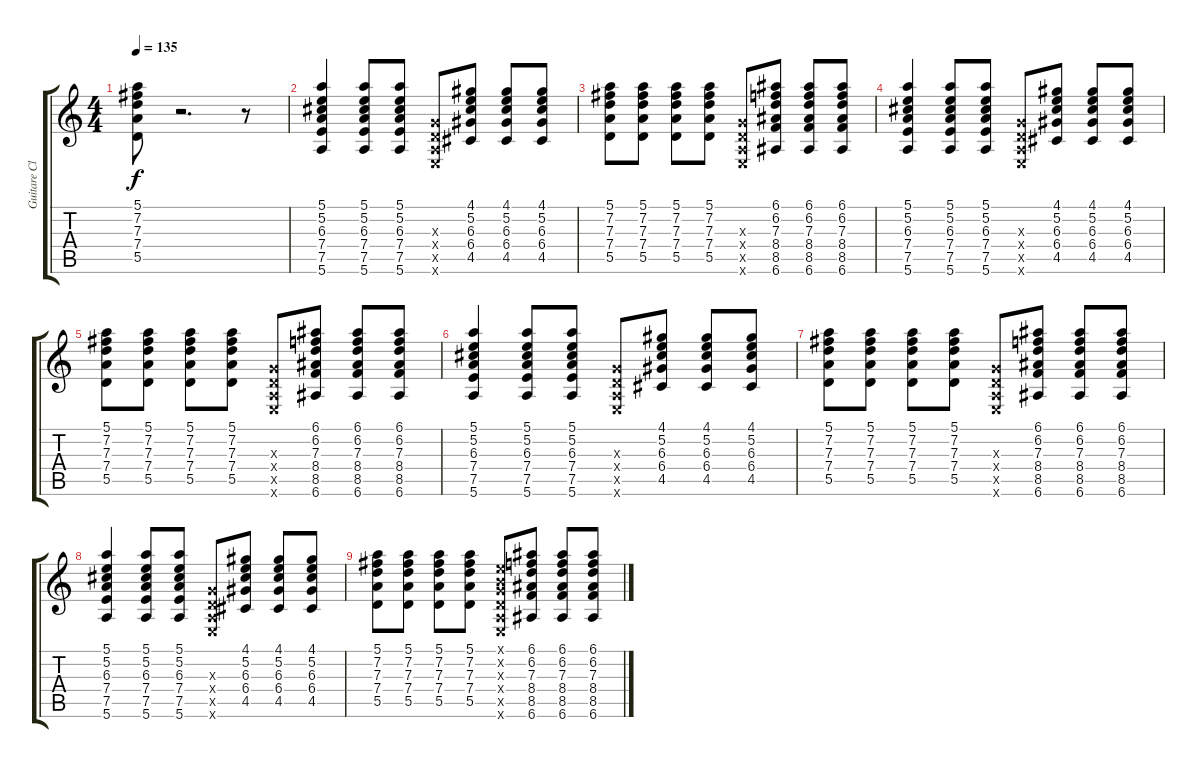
\track ("Guitare Clean" "Guitare Cl") {instrument electricguitarclean}
\staff {score tabs}
\tuning (E4 B3 G3 D3 A2 E2) {hide}
\ts (4 4)
\tempo 135
\clef g2
\ks c
(5.1 7.2 7.3 7.4 5.5).8{dy f} r.2{d} r.8 |
(5.1 5.2 6.3 7.4 7.5 5.6).4 (5.1 5.2 6.3 7.4 7.5 5.6).8 (5.1 5.2 6.3 7.4 7.5 5.6).8 (0.3{x} 0.4{x} 0.5{x} 0.6{x}).8 (4.1 5.2 6.3 6.4 4.5).8 (4.1 5.2 6.3 6.4 4.5).8 (4.1 5.2 6.3 6.4 4.5).8 |
(5.1 7.2 7.3 7.4 5.5).8 (5.1 7.2 7.3 7.4 5.5).8 (5.1 7.2 7.3 7.4 5.5).8 (5.1 7.2 7.3 7.4 5.5).8 (0.3{x} 0.4{x} 0.5{x} 0.6{x}).8 (6.1 6.2 7.3 8.4 8.5 6.6).8 (6.1 6.2 7.3 8.4 8.5 6.6).8 (6.1 6.2 7.3 8.4 8.5 6.6).8 |
(5.1 5.2 6.3 7.4 7.5 5.6).4 (5.1 5.2 6.3 7.4 7.5 5.6).8 (5.1 5.2 6.3 7.4 7.5 5.6).8 (0.3{x} 0.4{x} 0.5{x} 0.6{x}).8 (4.1 5.2 6.3 6.4 4.5).8 (4.1 5.2 6.3 6.4 4.5).8 (4.1 5.2 6.3 6.4 4.5).8 |
(5.1 7.2 7.3 7.4 5.5).8 (5.1 7.2 7.3 7.4 5.5).8 (5.1 7.2 7.3 7.4 5.5).8 (5.1 7.2 7.3 7.4 5.5).8 (0.3{x} 0.4{x} 0.5{x} 0.6{x}).8 (6.1 6.2 7.3 8.4 8.5 6.6).8 (6.1 6.2 7.3 8.4 8.5 6.6).8 (6.1 6.2 7.3 8.4 8.5 6.6).8 |
(5.1 5.2 6.3 7.4 7.5 5.6).4 (5.1 5.2 6.3 7.4 7.5 5.6).8 (5.1 5.2 6.3 7.4 7.5 5.6).8 (0.3{x} 0.4{x} 0.5{x} 0.6{x}).8 (4.1 5.2 6.3 6.4 4.5).8 (4.1 5.2 6.3 6.4 4.5).8 (4.1 5.2 6.3 6.4 4.5).8 |
(5.1 7.2 7.3 7.4 5.5).8 (5.1 7.2 7.3 7.4 5.5).8 (5.1 7.2 7.3 7.4 5.5).8 (5.1 7.2 7.3 7.4 5.5).8 (0.3{x} 0.4{x} 0.5{x} 0.6{x}).8 (6.1 6.2 7.3 8.4 8.5 6.6).8 (6.1 6.2 7.3 8.4 8.5 6.6).8 (6.1 6.2 7.3 8.4 8.5 6.6).8 |
(5.1 5.2 6.3 7.4 7.5 5.6).4 (5.1 5.2 6.3 7.4 7.5 5.6).8 (5.1 5.2 6.3 7.4 7.5 5.6).8 (0.3{x} 0.4{x} 0.5{x} 0.6{x}).8 (4.1 5.2 6.3 6.4 4.5).8 (4.1 5.2 6.3 6.4 4.5).8 (4.1 5.2 6.3 6.4 4.5).8 |
(5.1 7.2 7.3 7.4 5.5).8 (5.1 7.2 7.3 7.4 5.5).8 (5.1 7.2 7.3 7.4 5.5).8 (5.1 7.2 7.3 7.4 5.5).8 (0.1{x} 0.2{x} 0.3{x} 0.4{x} 0.5{x} 0.6{x}).8 (6.1 6.2 7.3 8.4 8.5 6.6).8 (6.1 6.2 7.3 8.4 8.5 6.6).8 (6.1 6.2 7.3 8.4 8.5 6.6).8
